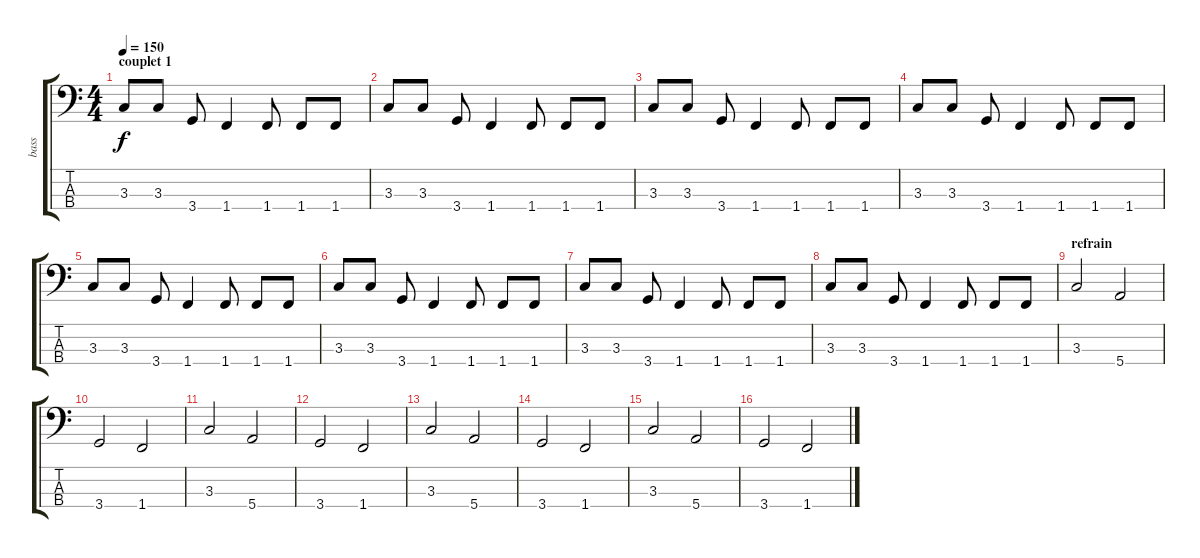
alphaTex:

\track ("bass" "bass") {instrument electricbasspick}
\staff {score tabs}
\tuning (G2 D2 A1 E1) {hide}
\ts (4 4)
\section ("" "couplet 1")
\tempo 150
\clef f4
\ks c
3.3.8{dy f} 3.3.8 3.4.8 1.4.4 1.4.8 1.4.8 1.4.8 |
3.3.8 3.3.8 3.4.8 1.4.4 1.4.8 1.4.8 1.4.8 |
3.3.8 3.3.8 3.4.8 1.4.4 1.4.8 1.4.8 1.4.8 |
3.3.8 3.3.8 3.4.8 1.4.4 1.4.8 1.4.8 1.4.8 |
3.3.8 3.3.8 3.4.8 1.4.4 1.4.8 1.4.8 1.4.8 |
3.3.8 3.3.8 3.4.8 1.4.4 1.4.8 1.4.8 1.4.8 |
3.3.8 3.3.8 3.4.8 1.4.4 1.4.8 1.4.8 1.4.8 |
3.3.8 3.3.8 3.4.8 1.4.4 1.4.8 1.4.8 1.4.8 |
\section ("" "refrain")
3.3.2 5.4.2 |
3.4.2 1.4.2 |
3.3.2 5.4.2 |
3.4.2 1.4.2 |
3.3.2 5.4.2 |
3.4.2 1.4.2 |
3.3.2 5.4.2 |
3.4.2 1.4.2
